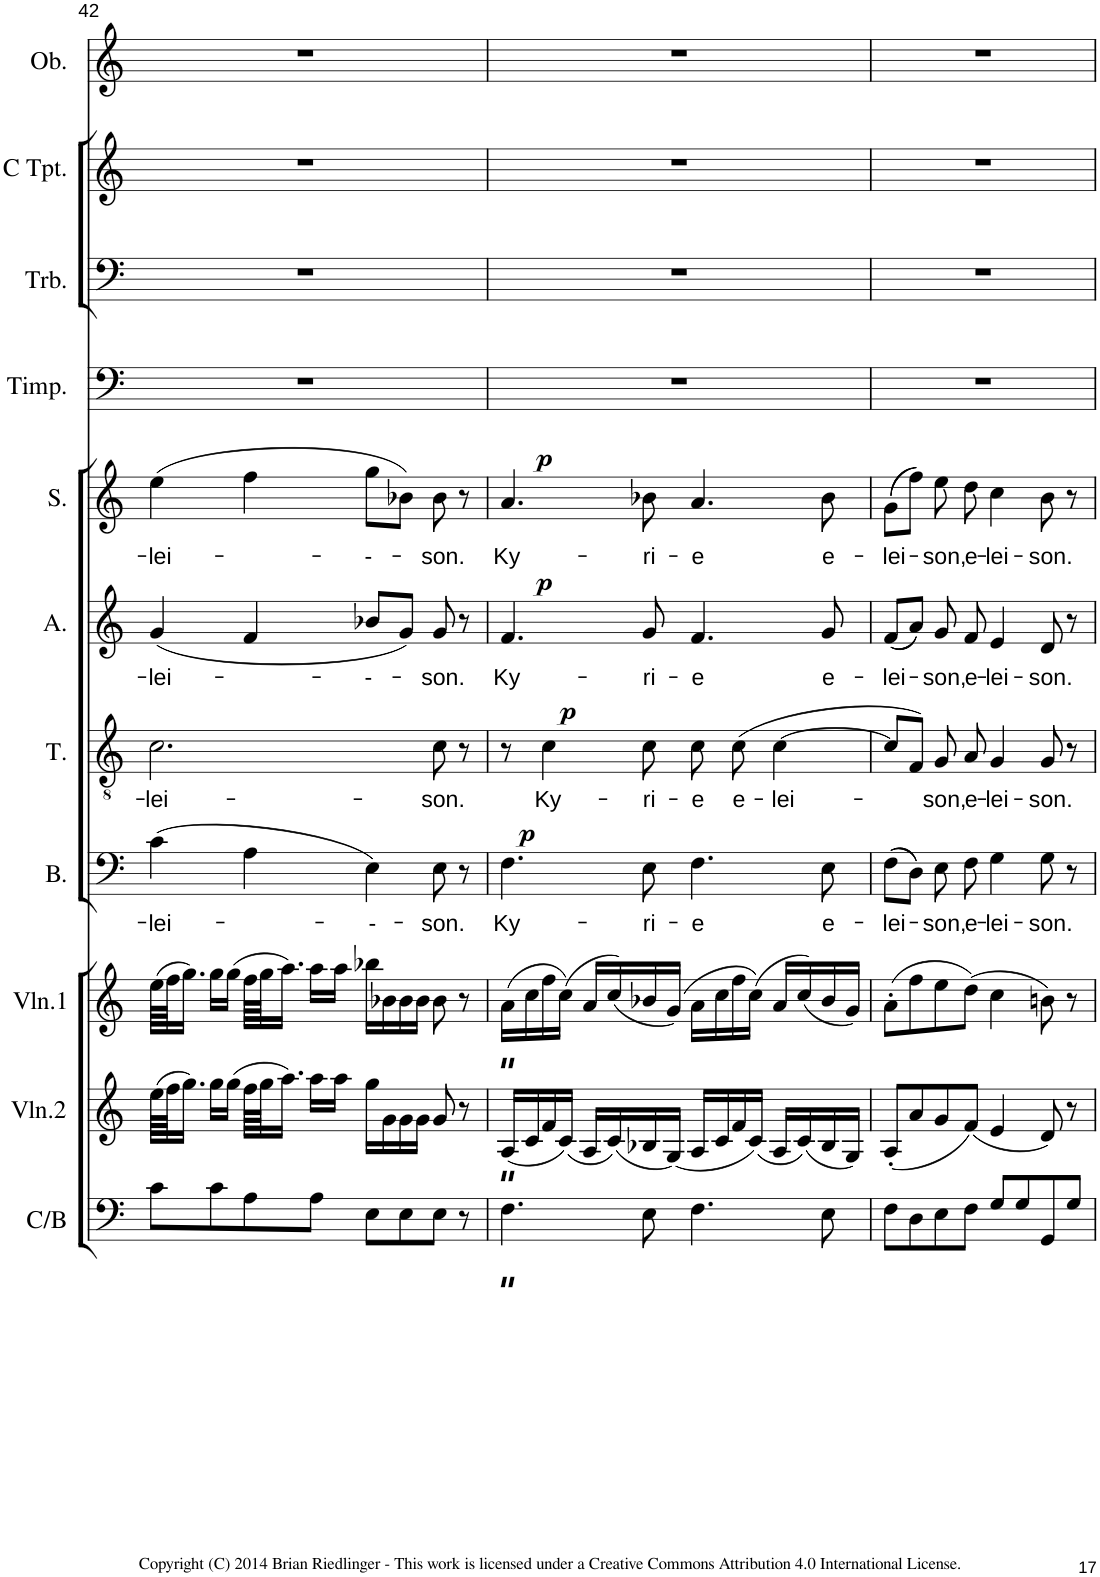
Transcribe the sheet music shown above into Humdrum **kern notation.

**kern	**dynam	**kern	**dynam	**kern	**dynam	**kern	**text	**dynam	**kern	**text	**dynam	**kern	**text	**dynam	**kern	**text	**dynam	**kern	**kern	**kern	**kern
*part11	*part11	*part10	*part10	*part9	*part9	*part8	*part8	*part8	*part7	*part7	*part7	*part6	*part6	*part6	*part5	*part5	*part5	*part4	*part3	*part2	*part1
*staff11	*staff11	*staff10	*staff10	*staff9	*staff9	*staff8	*staff8	*staff8	*staff7	*staff7	*staff7	*staff6	*staff6	*staff6	*staff5	*staff5	*staff5	*staff4	*staff3	*staff2	*staff1
*I"Cello/Bass	*	*I"Violin 2	*	*I"Violin 1	*	*I"Bass	*	*	*I"Tenor	*	*	*I"Alto	*	*	*I"Soprano	*	*	*I"Timpani	*I"Trombone	*I"C Trumpet	*I"Oboe
*I'C/B	*	*I'Vln.2	*	*I'Vln.1	*	*I'B.	*	*	*I'T.	*	*	*I'A.	*	*	*I'S.	*	*	*I'Timp.	*I'Trb.	*I'C Tpt.	*I'Ob.
!!LO:PB:g=z
*clefF4	*	*clefG2	*	*clefG2	*	*clefF4	*	*	*clefGv2	*	*	*clefG2	*	*	*clefG2	*	*	*clefF4	*clefF4	*clefG2	*clefG2
*k[]	*	*k[]	*	*k[]	*	*k[]	*	*	*k[]	*	*	*k[]	*	*	*k[]	*	*	*k[]	*k[]	*k[]	*k[]
*M4/4	*	*M4/4	*	*M4/4	*	*M4/4	*	*	*M4/4	*	*	*M4/4	*	*	*M4/4	*	*	*M4/4	*M4/4	*M4/4	*M4/4
*met(c)	*	*met(c)	*	*met(c)	*	*met(c)	*	*	*met(c)	*	*	*met(c)	*	*	*met(c)	*	*	*met(c)	*met(c)	*met(c)	*met(c)
=42	=42	=42	=42	=42	=42	=42	=42	=42	=42	=42	=42	=42	=42	=42	=42	=42	=42	=42	=42	=42	=42
!	!	!	!	!	!	!	!LO:LY:b	!	!	!LO:LY:b	!	!	!LO:LY:b	!	!	!LO:LY:b	!	!	!	!	!
8c\L	.	(64ee\LLLL	.	(64ee\LLLL	.	(4c\	-lei-	.	2.c\	-lei-	.	(4g/	-lei-	.	(4ee\	-lei-	.	1r	1r	1r	1r
.	.	64ff\JJ	.	64ff\JJ	.	.	.	.	.	.	.	.	.	.	.	.	.	.	.	.	.
.	.	16.gg\JJ)	.	16.gg\JJ)	.	.	.	.	.	.	.	.	.	.	.	.	.	.	.	.	.
8c\	.	16gg\LL	.	16gg\LL	.	.	.	.	.	.	.	.	.	.	.	.	.	.	.	.	.
.	.	(16gg\JJ	.	(16gg\JJ	.	.	.	.	.	.	.	.	.	.	.	.	.	.	.	.	.
8A\	.	64ff\LLLL	.	64ff\LLLL	.	4A\	.	.	.	.	.	4f/	.	.	4ff\	.	.	.	.	.	.
.	.	64gg\JJ	.	64gg\JJ	.	.	.	.	.	.	.	.	.	.	.	.	.	.	.	.	.
.	.	16.aa\JJ)	.	16.aa\JJ)	.	.	.	.	.	.	.	.	.	.	.	.	.	.	.	.	.
8A\J	.	16aa\LL	.	16aa\LL	.	.	.	.	.	.	.	.	.	.	.	.	.	.	.	.	.
.	.	16aa\JJ	.	16aa\JJ	.	.	.	.	.	.	.	.	.	.	.	.	.	.	.	.	.
!	!	!	!	!	!	!	!LO:LY:b	!	!	!	!	!	!LO:LY:b	!	!	!LO:LY:b	!	!	!	!	!
8E\L	.	16gg\LL	.	16bb-X\LL	.	4E\)	---	.	.	.	.	8b-X/L	---	.	8gg\L	---	.	.	.	.	.
.	.	16g\	.	16b-X\	.	.	.	.	.	.	.	.	.	.	.	.	.	.	.	.	.
8E\	.	16g\	.	16b-\	.	.	.	.	.	.	.	8g/J)	.	.	8b-X\J)	.	.	.	.	.	.
.	.	16g\JJ	.	16b-\JJ	.	.	.	.	.	.	.	.	.	.	.	.	.	.	.	.	.
!	!	!	!	!	!	!	!LO:LY:b	!	!	!LO:LY:b	!	!	!LO:LY:b	!	!	!LO:LY:b	!	!	!	!	!
8E\J	.	8g/	.	8b-\	.	8E\	-son.	.	8c\	-son.	.	8g/	-son.	.	8b-\	-son.	.	.	.	.	.
8r	.	8r	.	8r	.	8r	.	.	8r	.	.	8r	.	.	8r	.	.	.	.	.	.
=43	=43	=43	=43	=43	=43	=43	=43	=43	=43	=43	=43	=43	=43	=43	=43	=43	=43	=43	=43	=43	=43
!	!LO:DY:b	!	!LO:DY:b	!	!LO:DY:b	!	!LO:LY:b	!LO:DY:a	!	!	!	!	!LO:LY:b	!LO:DY:a	!	!LO:LY:b	!LO:DY:a	!	!	!	!
4.F\	other-dynamics	(16A/LL	other-dynamics	(16a\LL	other-dynamics	4.F\	Ky-	p	8r	.	.	4.f/	Ky-	p	4.a/	Ky-	p	1r	1r	1r	1r
.	.	16c/	.	16cc\	.	.	.	.	.	.	.	.	.	.	.	.	.	.	.	.	.
!	!	!	!	!	!	!	!	!	!	!LO:LY:b	!LO:DY:a	!	!	!	!	!	!	!	!	!	!
.	.	16f/	.	16ff\	.	.	.	.	4c\	Ky-	p	.	.	.	.	.	.	.	.	.	.
.	.	(16c/JJ)	.	(16cc\JJ)	.	.	.	.	.	.	.	.	.	.	.	.	.	.	.	.	.
.	.	16A/LL	.	16a/LL	.	.	.	.	.	.	.	.	.	.	.	.	.	.	.	.	.
.	.	(16c/)	.	(16cc/)	.	.	.	.	.	.	.	.	.	.	.	.	.	.	.	.	.
!	!	!	!	!	!	!	!LO:LY:b	!	!	!LO:LY:b	!	!	!LO:LY:b	!	!	!LO:LY:b	!	!	!	!	!
8E\	.	16B-X/	.	16b-X/	.	8E\	-ri-	.	8c\	-ri-	.	8g/	-ri-	.	8b-X\	-ri-	.	.	.	.	.
.	.	(16G/JJ)	.	(16g/JJ)	.	.	.	.	.	.	.	.	.	.	.	.	.	.	.	.	.
!	!	!	!	!	!	!	!LO:LY:b	!	!	!LO:LY:b	!	!	!LO:LY:b	!	!	!LO:LY:b	!	!	!	!	!
4.F\	.	16A/LL	.	16a\LL	.	4.F\	-e	.	8c\	-e	.	4.f/	-e	.	4.a/	-e	.	.	.	.	.
.	.	16c/	.	16cc\	.	.	.	.	.	.	.	.	.	.	.	.	.	.	.	.	.
!	!	!	!	!	!	!	!	!	!	!LO:LY:b	!	!	!	!	!	!	!	!	!	!	!
.	.	16f/	.	16ff\	.	.	.	.	(8c\	e-	.	.	.	.	.	.	.	.	.	.	.
.	.	(16c/JJ)	.	(16cc\JJ)	.	.	.	.	.	.	.	.	.	.	.	.	.	.	.	.	.
!	!	!	!	!	!	!	!	!	!	!LO:LY:b	!	!	!	!	!	!	!	!	!	!	!
.	.	16A/LL	.	16a/LL	.	.	.	.	[4c\	-lei-	.	.	.	.	.	.	.	.	.	.	.
.	.	(16c/)	.	(16cc/)	.	.	.	.	.	.	.	.	.	.	.	.	.	.	.	.	.
!	!	!	!	!	!	!	!LO:LY:b	!	!	!	!	!	!LO:LY:b	!	!	!LO:LY:b	!	!	!	!	!
8E\	.	16B-/	.	16b-/	.	8E\	e-	.	.	.	.	8g/	e-	.	8b-\	e-	.	.	.	.	.
.	.	16G/JJ)	.	16g/JJ)	.	.	.	.	.	.	.	.	.	.	.	.	.	.	.	.	.
=44	=44	=44	=44	=44	=44	=44	=44	=44	=44	=44	=44	=44	=44	=44	=44	=44	=44	=44	=44	=44	=44
!	!	!	!	!	!	!	!LO:LY:b	!	!	!	!	!	!LO:LY:b	!	!	!LO:LY:b	!	!	!	!	!
8F\L	.	(8A'/L	.	(8a'\L	.	((8F\L	-lei-	.	8c/L]	.	.	((8f/L	-lei-	.	((8g\L	-lei-	.	1r	1r	1r	1r
8D\	.	8a/	.	8ff\	.	8D\J))	.	.	8F/J)	.	.	8a/J))	.	.	8ff\J))	.	.	.	.	.	.
!	!	!	!	!	!	!	!LO:LY:b	!	!	!LO:LY:b	!	!	!LO:LY:b	!	!	!LO:LY:b	!	!	!	!	!
8E\	.	8g/	.	8ee\	.	8E\	-son,	.	8G/	-son,	.	8g/	-son,	.	8ee\	-son,	.	.	.	.	.
!	!	!	!	!	!	!	!LO:LY:b	!	!	!LO:LY:b	!	!	!LO:LY:b	!	!	!LO:LY:b	!	!	!	!	!
8F\J	.	(8f/J)	.	(8dd\J)	.	8F\	e-	.	8A/	e-	.	8f/	e-	.	8dd\	e-	.	.	.	.	.
!	!	!	!	!	!	!	!LO:LY:b	!	!	!LO:LY:b	!	!	!LO:LY:b	!	!	!LO:LY:b	!	!	!	!	!
8G/L	.	4e/	.	4cc\	.	4G\	-lei-	.	4G/	-lei-	.	4e/	-lei-	.	4cc\	-lei-	.	.	.	.	.
8G/	.	.	.	.	.	.	.	.	.	.	.	.	.	.	.	.	.	.	.	.	.
!	!	!	!	!	!	!	!LO:LY:b	!	!	!LO:LY:b	!	!	!LO:LY:b	!	!	!LO:LY:b	!	!	!	!	!
8GG/	.	8d/)	.	8bn\)	.	8G\	-son.	.	8G/	-son.	.	8d/	-son.	.	8b\	-son.	.	.	.	.	.
8G/J	.	8r	.	8r	.	8r	.	.	8r	.	.	8r	.	.	8r	.	.	.	.	.	.
=	=	=	=	=	=	=	=	=	=	=	=	=	=	=	=	=	=	=	=	=	=
*-	*-	*-	*-	*-	*-	*-	*-	*-	*-	*-	*-	*-	*-	*-	*-	*-	*-	*-	*-	*-	*-
